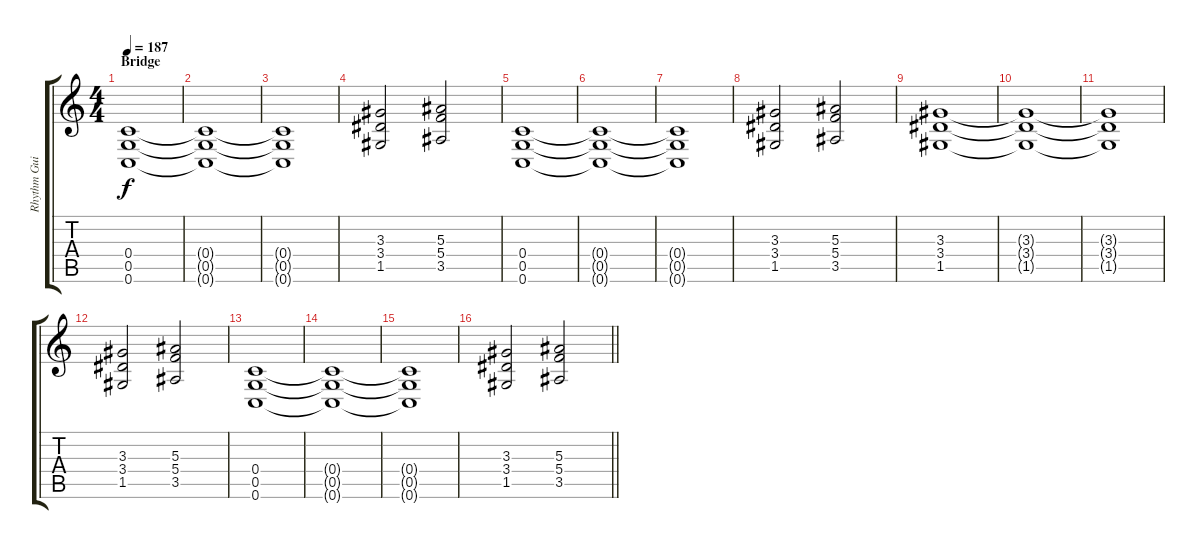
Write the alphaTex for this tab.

\track ("Rhythm Guitar" "Rhythm Gui") {instrument overdrivenguitar}
\staff {score tabs}
\tuning (D4 A3 F3 C3 G2 C2) {hide}
\ts (4 4)
\section ("" "Bridge")
\tempo 187
\clef g2
\ks c
(0.4 0.5 0.6).1{dy f} |
(0.4{t} 0.5{t} 0.6{t}).1 |
(0.4{t} 0.5{t} 0.6{t}).1 |
(3.3 3.4 1.5).2 (5.3 5.4 3.5).2 |
(0.4 0.5 0.6).1 |
(0.4{t} 0.5{t} 0.6{t}).1 |
(0.4{t} 0.5{t} 0.6{t}).1 |
(3.3 3.4 1.5).2 (5.3 5.4 3.5).2 |
(3.3 3.4 1.5).1 |
(3.3{t} 3.4{t} 1.5{t}).1 |
(3.3{t} 3.4{t} 1.5{t}).1 |
(3.3 3.4 1.5).2 (5.3 5.4 3.5).2 |
(0.4 0.5 0.6).1 |
(0.4{t} 0.5{t} 0.6{t}).1 |
(0.4{t} 0.5{t} 0.6{t}).1 |
\barLineRight lightlight
(3.3 3.4 1.5).2 (5.3 5.4 3.5).2
